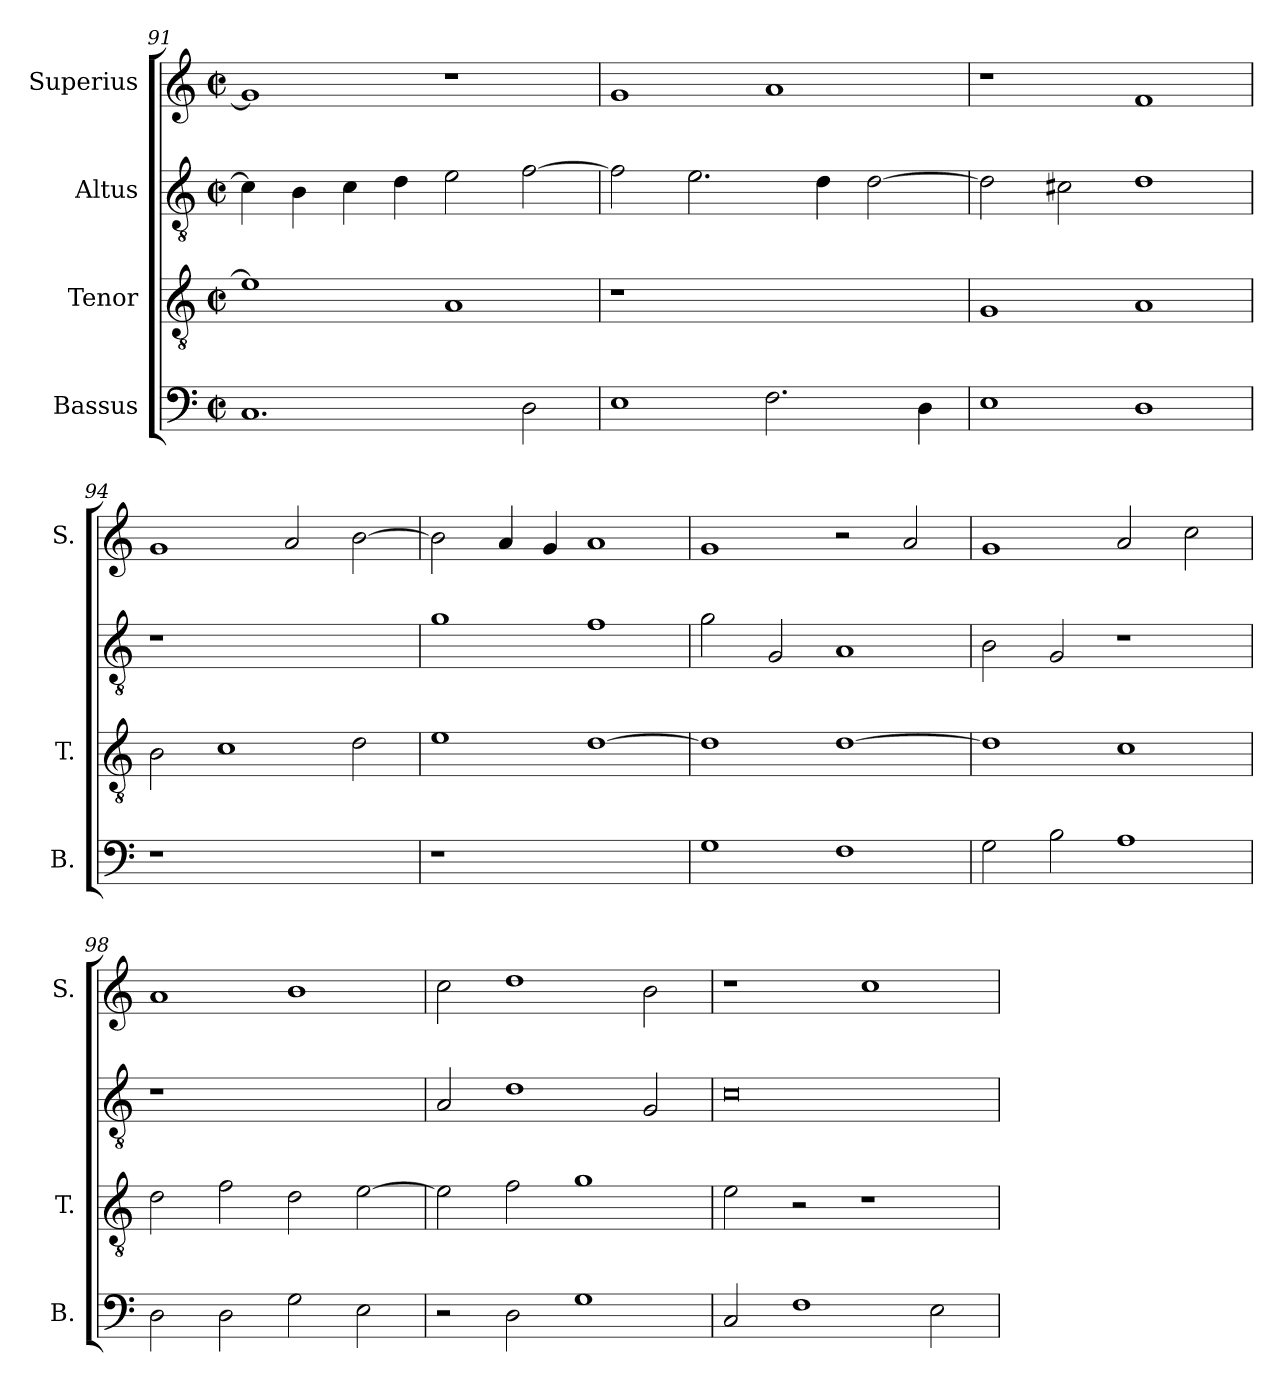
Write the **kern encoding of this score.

**kern	**kern	**kern	**kern
*part4	*part3	*part2	*part1
*staff4	*staff3	*staff2	*staff1
*I"Bassus	*I"Tenor	*I"Altus	*I"Superius
*I'B.	*I'T.	*	*I'S.
!!LO:PB:g=z
*clefF4	*clefGv2	*clefGv2	*clefG2
*	*ITrd7c12	*ITrd7c12	*
*k[]	*k[]	*k[]	*k[]
*C:	*C:	*C:	*C:
*M2/2	*M2/2	*M2/2	*M2/2
*met(c|)	*met(c|)	*met(c|)	*met(c|)
=91	=91	=91	=91
1.Ci	1Ei]	4Ci\]	1gi]
.	.	4BBi\	.
.	.	4Ci\	.
.	.	4Di\	.
.	1AAi	2Ei\	1r
2Di\	.	[>2Fi\	.
=92	=92	=92	=92
!	!LO:N:vis=1	!	!
1Ei	1r	2Fi\]	1gi
.	.	2.Ei\	.
2.Fi\	1ryy	.	1ai
.	.	4Di\	.
.	.	[>2Di\	.
4Di\	.	.	.
=93	=93	=93	=93
1Ei	1GGi	2Di\]	1r
.	.	2C#Xi\	.
1Di	1AAi	1Di	1fi
=94	=94	=94	=94
!LO:N:vis=1	!	!LO:N:vis=1	!
1r	2BBi\	1r	1gi
.	1Ci	.	.
1ryy	.	1ryy	2ai/
.	2Di\	.	[>2bi\
=95	=95	=95	=95
!LO:N:vis=1	!	!	!
1r	1Ei	1Gi	2bi\]
.	.	.	4ai/
.	.	.	4gi/
1ryy	[>1Di	1Fi	1ai
!!LO:LB:g=z
=96	=96	=96	=96
1Gi	1Di]	2Gi\	1gi
.	.	2GGi/	.
1Fi	[>1Di	1AAi	2r
.	.	.	2ai/
=97	=97	=97	=97
2Gi\	1Di]	2BBi\	1gi
2Bi\	.	2GGi/	.
1Ai	1Ci	1r	2ai/
.	.	.	2cci\
=98	=98	=98	=98
!	!	!LO:N:vis=1	!
2Di\	2Di\	1r	1ai
2Di\	2Fi\	.	.
2Gi\	2Di\	1ryy	1bi
2Ei\	[>2Ei\	.	.
=99	=99	=99	=99
2r	2Ei\]	2AAi/	2cci\
2Di\	2Fi\	1Di	1ddi
1Gi	1Gi	.	.
.	.	2GGi/	2bi\
=100	=100	=100	=100
2Ci/	2Ei\	0Ci	1r
1Fi	2r	.	.
.	1r	.	1cci
2Ei\	.	.	.
=	=	=	=
*-	*-	*-	*-
